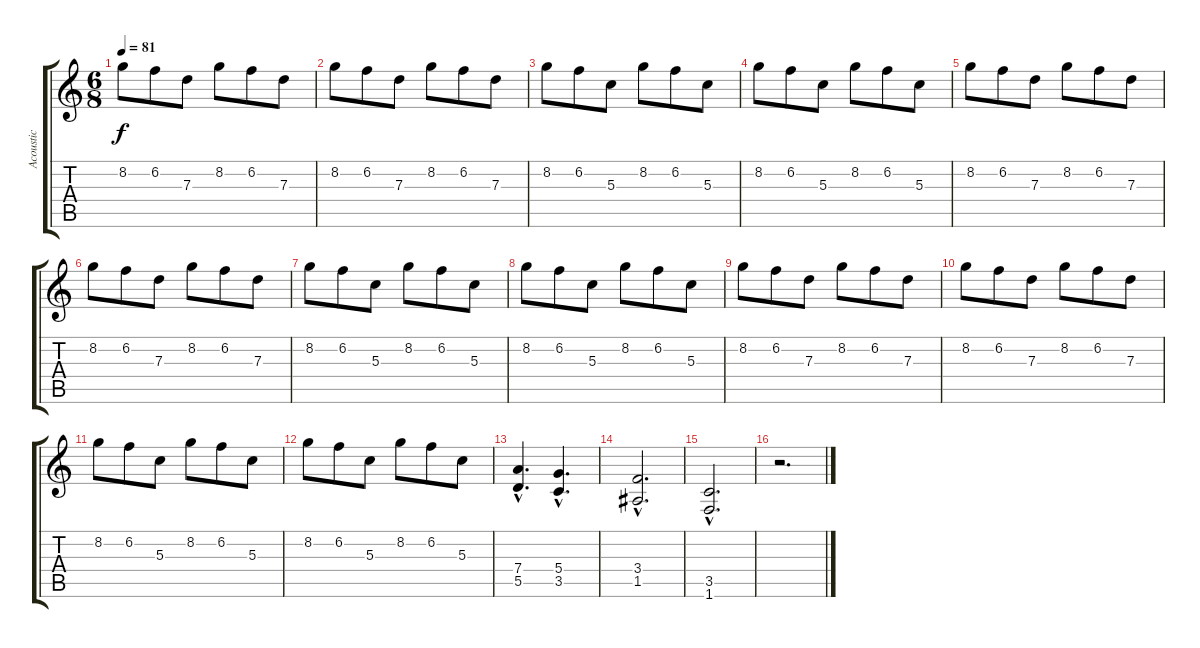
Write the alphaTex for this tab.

\track ("Acoustic" "Acoustic") {instrument acousticguitarsteel}
\staff {score tabs}
\tuning (E4 B3 G3 D3 A2 E2) {hide}
\ts (6 8)
\tempo 81
\clef g2
\ks c
8.2.8{dy f} 6.2.8 7.3.8 8.2.8 6.2.8 7.3.8 |
8.2.8 6.2.8 7.3.8 8.2.8 6.2.8 7.3.8 |
8.2.8 6.2.8 5.3.8 8.2.8 6.2.8 5.3.8 |
8.2.8 6.2.8 5.3.8 8.2.8 6.2.8 5.3.8 |
8.2.8 6.2.8 7.3.8 8.2.8 6.2.8 7.3.8 |
8.2.8 6.2.8 7.3.8 8.2.8 6.2.8 7.3.8 |
8.2.8 6.2.8 5.3.8 8.2.8 6.2.8 5.3.8 |
8.2.8 6.2.8 5.3.8 8.2.8 6.2.8 5.3.8 |
8.2.8 6.2.8 7.3.8 8.2.8 6.2.8 7.3.8 |
8.2.8 6.2.8 7.3.8 8.2.8 6.2.8 7.3.8 |
8.2.8 6.2.8 5.3.8 8.2.8 6.2.8 5.3.8 |
8.2.8 6.2.8 5.3.8 8.2.8 6.2.8 5.3.8 |
(7.4{hac} 5.5{hac}).4{d instrument distortionguitar} (5.4{hac} 3.5{hac}).4{d} |
(3.4{hac} 1.5{hac}).2{d} |
(3.5{hac} 1.6{hac}).2{d} |
r.2{d}
